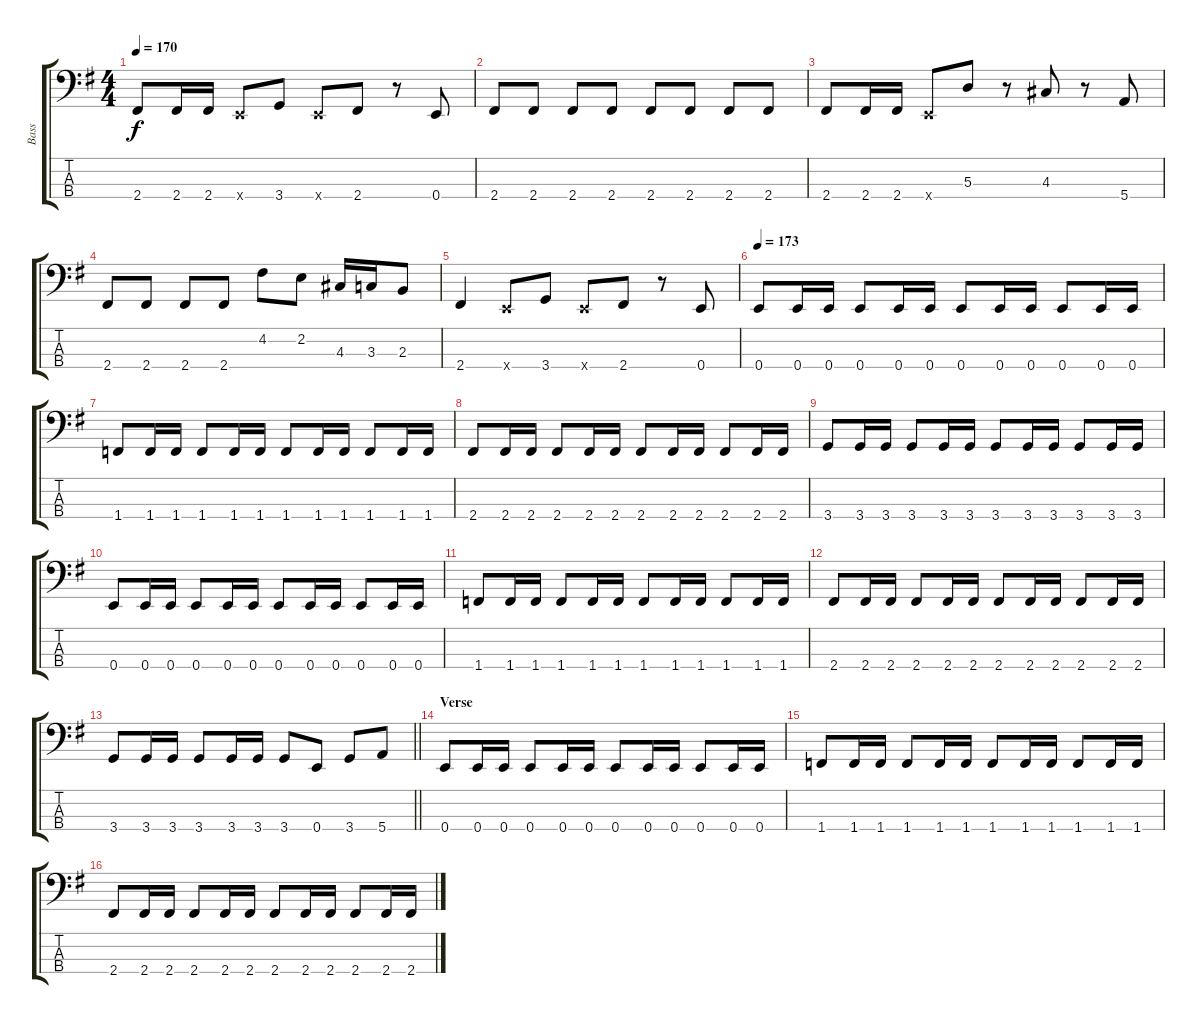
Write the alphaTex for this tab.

\track ("Bass" "Bass") {instrument electricbasspick}
\staff {score tabs}
\tuning (G2 D2 A1 E1) {hide}
\ts (4 4)
\tempo 170
\clef f4
\ks g
2.4.8{dy f} 2.4.16 2.4.16 0.4{x}.8 3.4.8 0.4{x}.8 2.4.8 r.8 0.4.8 |
2.4.8 2.4.8 2.4.8 2.4.8 2.4.8 2.4.8 2.4.8 2.4.8 |
2.4.8 2.4.16 2.4.16 0.4{x}.8 5.3.8 r.8 4.3.8 r.8 5.4.8 |
2.4.8 2.4.8 2.4.8 2.4.8 4.2.8 2.2.8 4.3.16 3.3.16 2.3.8 |
2.4.4 0.4{x}.8 3.4.8 0.4{x}.8 2.4.8 r.8 0.4.8 |
\tempo 173
0.4.8 0.4.16 0.4.16 0.4.8 0.4.16 0.4.16 0.4.8 0.4.16 0.4.16 0.4.8 0.4.16 0.4.16 |
1.4.8 1.4.16 1.4.16 1.4.8 1.4.16 1.4.16 1.4.8 1.4.16 1.4.16 1.4.8 1.4.16 1.4.16 |
2.4.8 2.4.16 2.4.16 2.4.8 2.4.16 2.4.16 2.4.8 2.4.16 2.4.16 2.4.8 2.4.16 2.4.16 |
3.4.8 3.4.16 3.4.16 3.4.8 3.4.16 3.4.16 3.4.8 3.4.16 3.4.16 3.4.8 3.4.16 3.4.16 |
0.4.8 0.4.16 0.4.16 0.4.8 0.4.16 0.4.16 0.4.8 0.4.16 0.4.16 0.4.8 0.4.16 0.4.16 |
1.4.8 1.4.16 1.4.16 1.4.8 1.4.16 1.4.16 1.4.8 1.4.16 1.4.16 1.4.8 1.4.16 1.4.16 |
2.4.8 2.4.16 2.4.16 2.4.8 2.4.16 2.4.16 2.4.8 2.4.16 2.4.16 2.4.8 2.4.16 2.4.16 |
\barLineRight lightlight
3.4.8 3.4.16 3.4.16 3.4.8 3.4.16 3.4.16 3.4.8 0.4.8 3.4.8 5.4.8 |
\section ("" "Verse")
0.4.8 0.4.16 0.4.16 0.4.8 0.4.16 0.4.16 0.4.8 0.4.16 0.4.16 0.4.8 0.4.16 0.4.16 |
1.4.8 1.4.16 1.4.16 1.4.8 1.4.16 1.4.16 1.4.8 1.4.16 1.4.16 1.4.8 1.4.16 1.4.16 |
2.4.8 2.4.16 2.4.16 2.4.8 2.4.16 2.4.16 2.4.8 2.4.16 2.4.16 2.4.8 2.4.16 2.4.16
